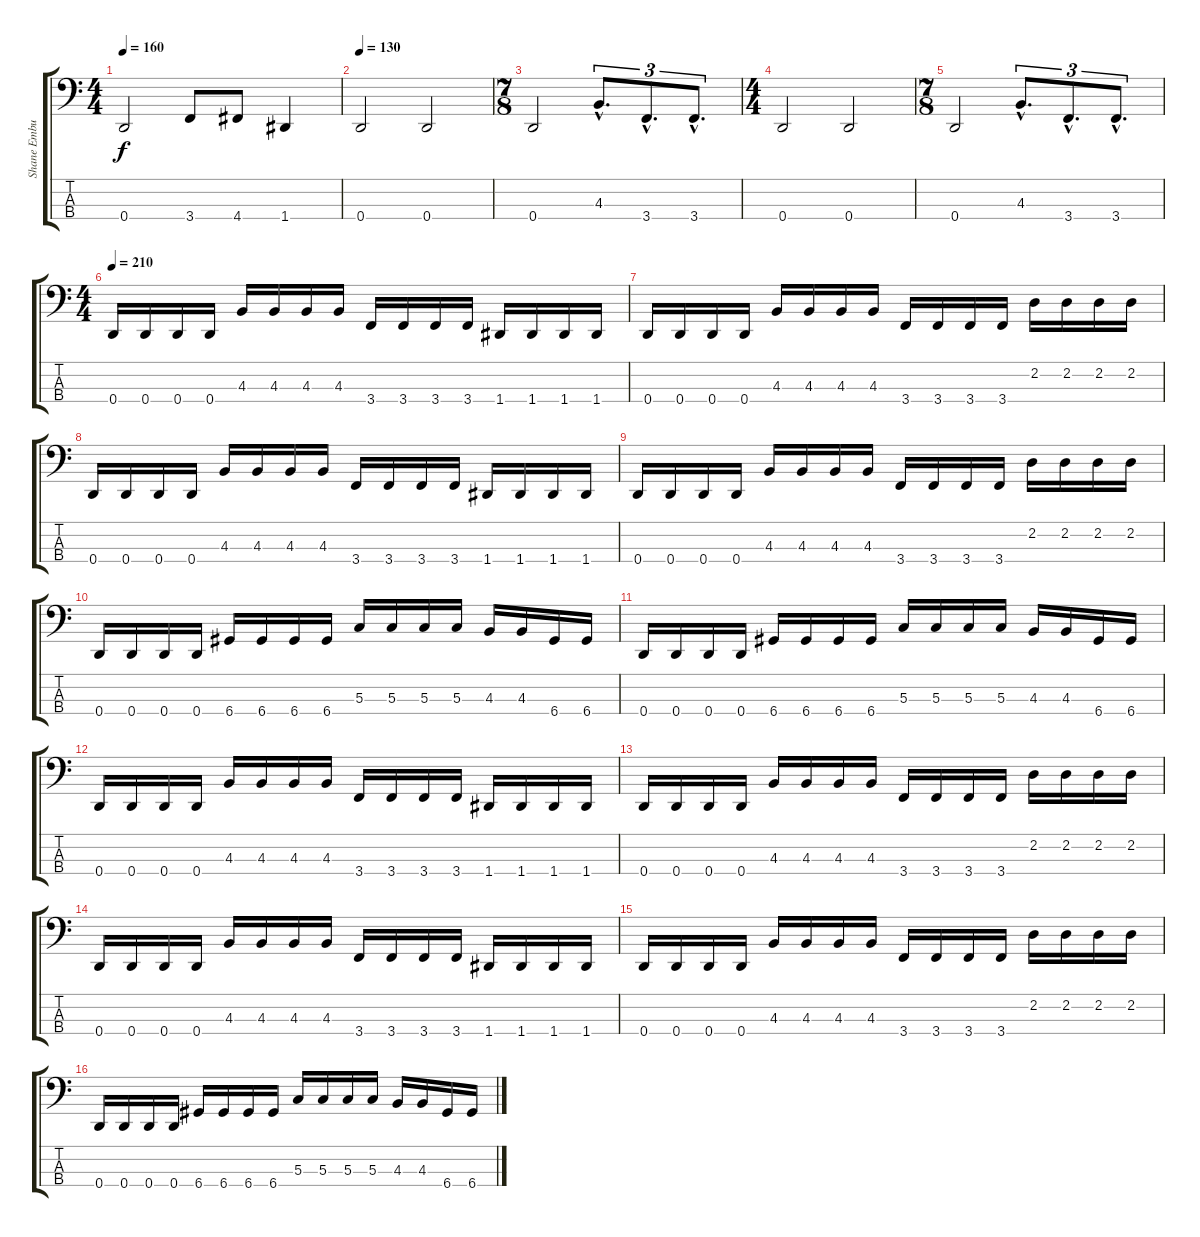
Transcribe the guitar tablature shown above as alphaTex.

\track ("Shane Embury (Bass)" "Shane Embu") {instrument electricbassfinger}
\staff {score tabs}
\tuning (F2 C2 G1 D1) {hide}
\ts (4 4)
\tempo 160
\clef f4
\ks c
0.4.2{dy f} 3.4.8 4.4.8 1.4.4 |
\tempo 130
0.4.2 0.4.2 |
\ts (7 8)
0.4.2 4.3{hac}.8{d tu (3 2)} 3.4{hac}.8{d tu (3 2)} 3.4{hac}.8{d tu (3 2)} |
\ts (4 4)
0.4.2 0.4.2 |
\ts (7 8)
0.4.2 4.3{hac}.8{d tu (3 2)} 3.4{hac}.8{d tu (3 2)} 3.4{hac}.8{d tu (3 2)} |
\ts (4 4)
\tempo 210
0.4.16 0.4.16 0.4.16 0.4.16 4.3.16 4.3.16 4.3.16 4.3.16 3.4.16 3.4.16 3.4.16 3.4.16 1.4.16 1.4.16 1.4.16 1.4.16 |
0.4.16 0.4.16 0.4.16 0.4.16 4.3.16 4.3.16 4.3.16 4.3.16 3.4.16 3.4.16 3.4.16 3.4.16 2.2.16 2.2.16 2.2.16 2.2.16 |
0.4.16 0.4.16 0.4.16 0.4.16 4.3.16 4.3.16 4.3.16 4.3.16 3.4.16 3.4.16 3.4.16 3.4.16 1.4.16 1.4.16 1.4.16 1.4.16 |
0.4.16 0.4.16 0.4.16 0.4.16 4.3.16 4.3.16 4.3.16 4.3.16 3.4.16 3.4.16 3.4.16 3.4.16 2.2.16 2.2.16 2.2.16 2.2.16 |
0.4.16 0.4.16 0.4.16 0.4.16 6.4.16 6.4.16 6.4.16 6.4.16 5.3.16 5.3.16 5.3.16 5.3.16 4.3.16 4.3.16 6.4.16 6.4.16 |
0.4.16 0.4.16 0.4.16 0.4.16 6.4.16 6.4.16 6.4.16 6.4.16 5.3.16 5.3.16 5.3.16 5.3.16 4.3.16 4.3.16 6.4.16 6.4.16 |
0.4.16 0.4.16 0.4.16 0.4.16 4.3.16 4.3.16 4.3.16 4.3.16 3.4.16 3.4.16 3.4.16 3.4.16 1.4.16 1.4.16 1.4.16 1.4.16 |
0.4.16 0.4.16 0.4.16 0.4.16 4.3.16 4.3.16 4.3.16 4.3.16 3.4.16 3.4.16 3.4.16 3.4.16 2.2.16 2.2.16 2.2.16 2.2.16 |
0.4.16 0.4.16 0.4.16 0.4.16 4.3.16 4.3.16 4.3.16 4.3.16 3.4.16 3.4.16 3.4.16 3.4.16 1.4.16 1.4.16 1.4.16 1.4.16 |
0.4.16 0.4.16 0.4.16 0.4.16 4.3.16 4.3.16 4.3.16 4.3.16 3.4.16 3.4.16 3.4.16 3.4.16 2.2.16 2.2.16 2.2.16 2.2.16 |
0.4.16 0.4.16 0.4.16 0.4.16 6.4.16 6.4.16 6.4.16 6.4.16 5.3.16 5.3.16 5.3.16 5.3.16 4.3.16 4.3.16 6.4.16 6.4.16
